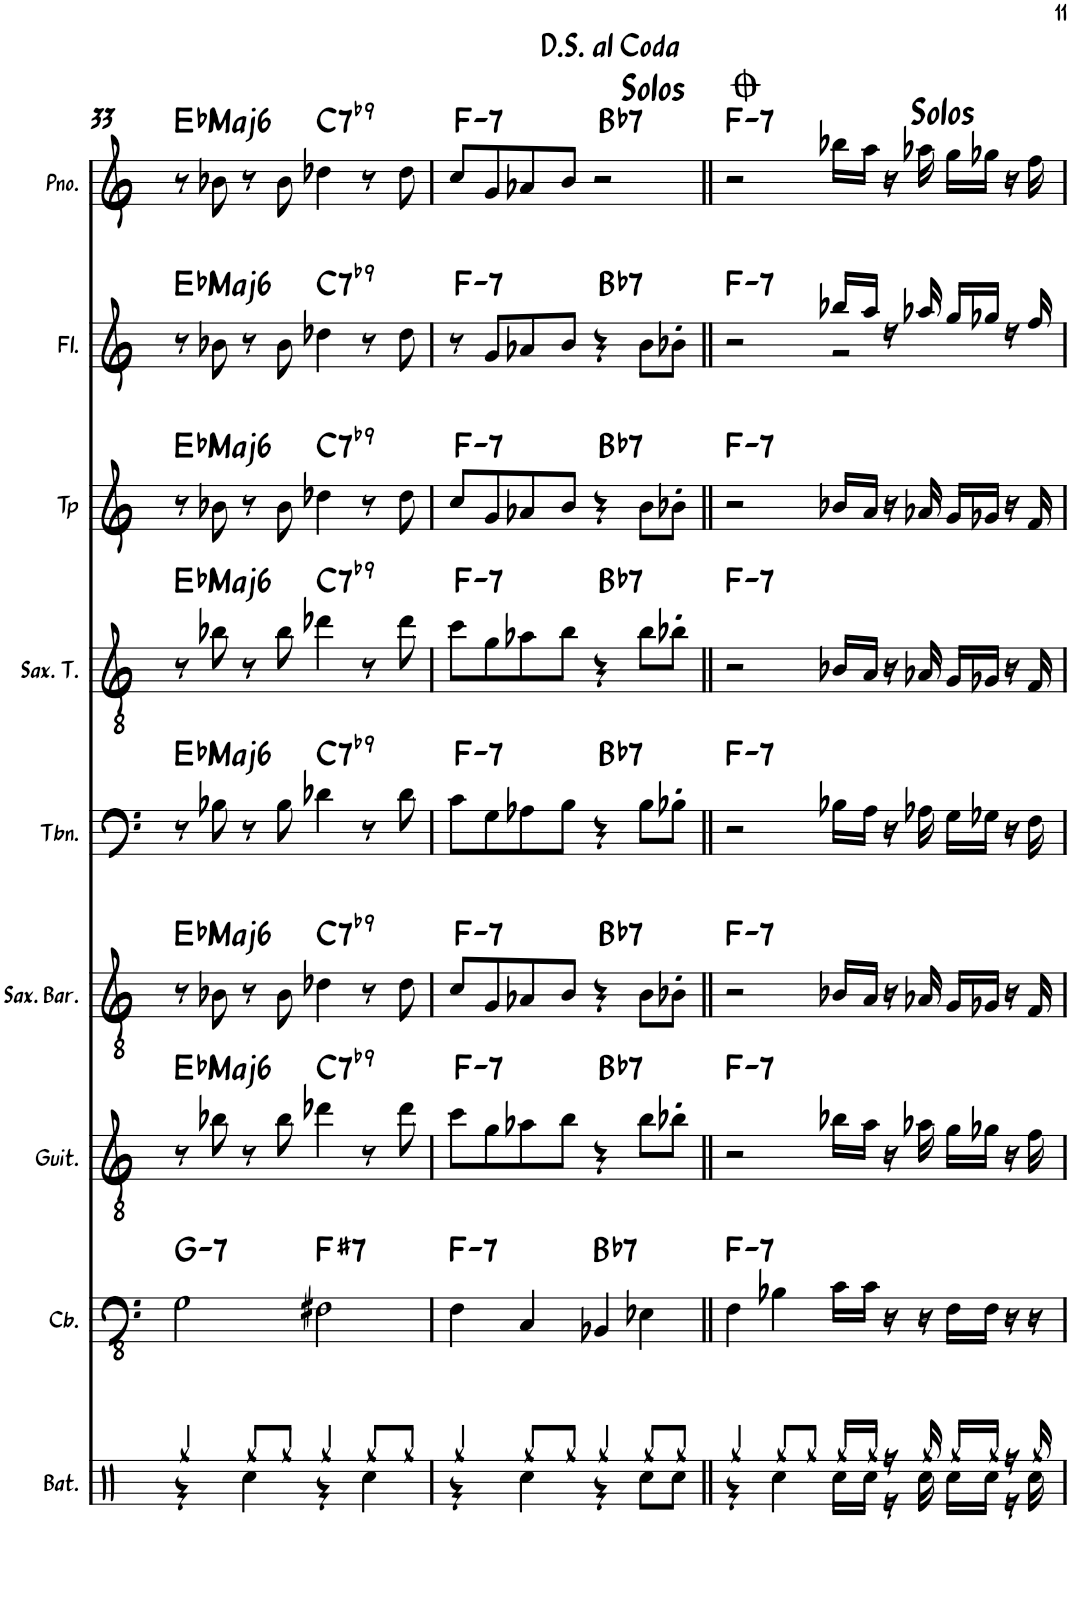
**kern	**kern	**harte	**kern	**harte	**kern	**harte	**kern	**harte	**kern	**harte	**kern	**harte	**kern	**harte	**kern	**harte
*part9	*part8	*part8	*part7	*part7	*part6	*part6	*part5	*part5	*part4	*part4	*part3	*part3	*part2	*part2	*part1	*part1
*staff9	*staff8	*	*staff7	*	*staff6	*	*staff5	*	*staff4	*	*staff3	*	*staff2	*	*staff1	*
*I"Set de batterie	*I"Contrebasse	*	*I"Guitare acoustique	*	*I"Saxophone baryton	*	*I"Trombone	*	*I"Saxophone ténor	*	*I"Trompette	*	*I"Flûte	*	*I"Piano	*
*I'Bat.	*I'Cb.	*	*I'Guit.	*	*I'Sax. Bar.	*	*I'Tbn.	*	*I'Sax. T.	*	*I'Tp	*	*I'Fl.	*	*I'Pno.	*
!!LO:PB:g=z
*clefX	*clefFv4	*	*clefGv2	*	*clefGv2	*	*clefF4	*	*clefGv2	*	*clefG2	*	*clefG2	*	*clefG2	*
*	*Trd7c12	*	*	*	*Trd12c21	*	*	*	*Trd8c14	*	*Trd1c2	*	*	*	*	*
*k[]	*k[]	*	*k[]	*	*k[]	*	*k[]	*	*k[]	*	*k[]	*	*k[]	*	*k[]	*
*M4/4	*M4/4	*	*M4/4	*	*M4/4	*	*M4/4	*	*M4/4	*	*M4/4	*	*M4/4	*	*M4/4	*
*met(c)	*met(c)	*	*met(c)	*	*met(c)	*	*met(c)	*	*met(c)	*	*met(c)	*	*met(c)	*	*met(c)	*
=33	=33	=33	=33	=33	=33	=33	=33	=33	=33	=33	=33	=33	=33	=33	=33	=33
*^	*	*	*	*	*	*	*	*	*	*	*	*	*	*	*	*
!	!	!	!LO:H:kt=7	!	!LO:H:kt=Maj6	!	!LO:H:kt=Maj6	!	!LO:H:kt=Maj6	!	!LO:H:kt=Maj6	!	!LO:H:kt=Maj6	!	!LO:H:kt=Maj6	!	!LO:H:kt=Maj6
4Rgg/	4r	2GG\	G:min7	8r	Eb:maj6	8r	Eb:maj6	8r	Eb:maj6	8r	Eb:maj6	8r	Eb:maj6	8r	Eb:maj6	8r	Eb:maj6
.	.	.	.	8b-X\	.	8B-X\	.	8B-X\	.	8b-X\	.	8b-X\	.	8b-X\	.	8b-X\	.
8Rgg/L	4Rcc\	.	.	8r	.	8r	.	8r	.	8r	.	8r	.	8r	.	8r	.
8Rgg/J	.	.	.	8b-\	.	8B-\	.	8B-\	.	8b-\	.	8b-\	.	8b-\	.	8b-\	.
!	!	!	!LO:H:kt=7	!	!LO:H:kt=7	!	!LO:H:kt=7	!	!LO:H:kt=7	!	!LO:H:kt=7	!	!LO:H:kt=7	!	!LO:H:kt=7	!	!LO:H:kt=7
4Rgg/	4r	2FF#X\	F#:7	4dd-X\	C:7(b9)	4d-X\	C:7(b9)	4d-X\	C:7(b9)	4dd-X\	C:7(b9)	4dd-X\	C:7(b9)	4dd-X\	C:7(b9)	4dd-X\	C:7(b9)
8Rgg/L	4Rcc\	.	.	8r	.	8r	.	8r	.	8r	.	8r	.	8r	.	8r	.
8Rgg/J	.	.	.	8dd-\	.	8d-\	.	8d-\	.	8dd-\	.	8dd-\	.	8dd-\	.	8dd-\	.
=34	=34	=34	=34	=34	=34	=34	=34	=34	=34	=34	=34	=34	=34	=34	=34	=34	=34
!	!	!	!LO:H:kt=7	!	!LO:H:kt=7	!	!LO:H:kt=7	!	!LO:H:kt=7	!	!LO:H:kt=7	!	!LO:H:kt=7	!	!LO:H:kt=7	!	!LO:H:kt=7
4Rgg/	4r	4FF\	F:min7	8cc\L	F:min7	8c/L	F:min7	8c\L	F:min7	8cc\L	F:min7	8cc/L	F:min7	8r	F:min7	8cc/L	F:min7
.	.	.	.	8g\	.	8G/	.	8G\	.	8g\	.	8g/	.	8g/L	.	8g/	.
8Rgg/L	4Rcc\	4CC/	.	8a-X\	.	8A-X/	.	8A-X\	.	8a-X\	.	8a-X/	.	8a-X/	.	8a-X/	.
8Rgg/J	.	.	.	8b\J	.	8B/J	.	8B\J	.	8b\J	.	8b/J	.	8b/J	.	8b/J	.
!	!	!	!	!	!	!	!	!	!	!	!	!	!	!	!	!LO:TX:a:t=Solos	!
!	!	!	!LO:H:kt=7	!	!LO:H:kt=7	!	!LO:H:kt=7	!	!LO:H:kt=7	!	!LO:H:kt=7	!	!LO:H:kt=7	!	!LO:H:kt=7	!LO:TX:a:t=Solos	!LO:H:kt=7
4Rgg/	4r	4BBB-X/	Bb:7	4r	Bb:7	4r	Bb:7	4r	Bb:7	4r	Bb:7	4r	Bb:7	4r	Bb:7	2r	Bb:7
8Rgg/L	8Rcc\L	4EE-X\	.	8b\L	.	8B\L	.	8B\L	.	8b\L	.	8b\L	.	8b\L	.	.	.
8Rgg/J	8Rcc\J	.	.	8b-X'\J	.	8B-X'\J	.	8B-X'\J	.	8b-X'\J	.	8b-X'\J	.	8b-X'\J	.	.	.
=35||	=35||	=35||	=35||	=35||	=35||	=35||	=35||	=35||	=35||	=35||	=35||	=35||	=35||	=35||	=35||	=35||	=35||
*	*	*	*	*	*	*	*	*	*	*	*	*	*	*^	*	*	*
!	!	!	!LO:H:kt=7	!	!LO:H:kt=7	!	!LO:H:kt=7	!	!LO:H:kt=7	!	!LO:H:kt=7	!	!LO:H:kt=7	!	!	!LO:H:kt=7	!	!LO:H:kt=7
4Rgg/	4r	4FF\	F:min7	2r	F:min7	2r	F:min7	2r	F:min7	2r	F:min7	2r	F:min7	2r	2ryy	F:min7	2r	F:min7
8Rgg/L	4Rcc\	4BB-X\	.	.	.	.	.	.	.	.	.	.	.	.	.	.	.	.
8Rgg/J	.	.	.	.	.	.	.	.	.	.	.	.	.	.	.	.	.	.
16Rgg/LL	16Rcc\LL	16C\LL	.	16b-X\LL	.	16B-X/LL	.	16B-X\LL	.	16B-X/LL	.	16b-X/LL	.	16bb-X/LL	2r	.	16bb-X\LL	.
16Rgg/JJ	16Rcc\JJ	16C\JJ	.	16a\JJ	.	16A/JJ	.	16A\JJ	.	16A/JJ	.	16a/JJ	.	16aa/JJ	.	.	16aa\JJ	.
16r	16r	16r	.	16r	.	16r	.	16r	.	16r	.	16r	.	16r	.	.	16r	.
16Rgg/	16Rcc\	16r	.	16a-X\	.	16A-X/	.	16A-X\	.	16A-X/	.	16a-X/	.	16aa-X/	.	.	16aa-X\	.
16Rgg/LL	16Rcc\LL	16FF\LL	.	16g\LL	.	16G/LL	.	16G\LL	.	16G/LL	.	16g/LL	.	16gg/LL	.	.	16gg\LL	.
16Rgg/JJ	16Rcc\JJ	16FF\JJ	.	16g-X\JJ	.	16G-X/JJ	.	16G-X\JJ	.	16G-X/JJ	.	16g-X/JJ	.	16gg-X/JJ	.	.	16gg-X\JJ	.
16r	16r	16r	.	16r	.	16r	.	16r	.	16r	.	16r	.	16r	.	.	16r	.
16Rgg/	16Rcc\	16r	.	16f\	.	16F/	.	16F\	.	16F/	.	16f/	.	16ff/	.	.	16ff\	.
*v	*v	*	*	*	*	*	*	*	*	*	*	*	*	*v	*v	*	*	*
=	=	=	=	=	=	=	=	=	=	=	=	=	=	=	=	=
*-	*-	*-	*-	*-	*-	*-	*-	*-	*-	*-	*-	*-	*-	*-	*-	*-
